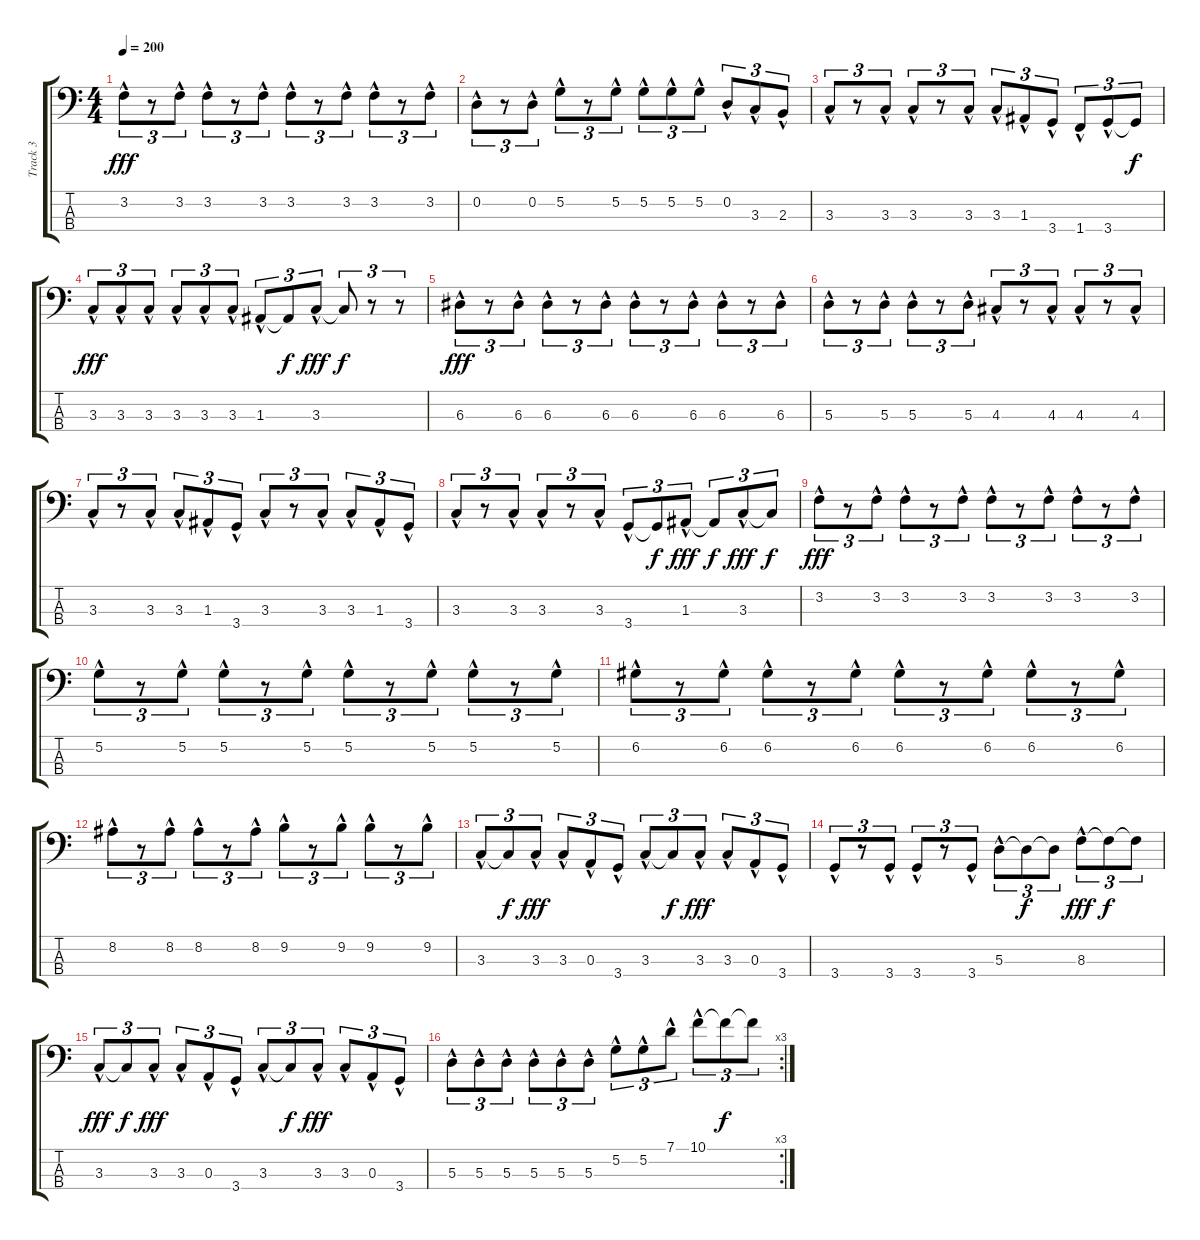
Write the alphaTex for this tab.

\track ("Track 3" "Track 3") {instrument electricbasspick bank 2}
\staff {score tabs}
\tuning (G2 D2 A1 E1) {hide}
\ts (4 4)
\tempo 200
\clef f4
\ks c
3.2{hac}.8{tu (3 2) dy fff} r.8{tu (3 2)} 3.2{hac}.8{tu (3 2)} 3.2{hac}.8{tu (3 2)} r.8{tu (3 2)} 3.2{hac}.8{tu (3 2)} 3.2{hac}.8{tu (3 2)} r.8{tu (3 2)} 3.2{hac}.8{tu (3 2)} 3.2{hac}.8{tu (3 2)} r.8{tu (3 2)} 3.2{hac}.8{tu (3 2)} |
0.2{hac}.8{tu (3 2)} r.8{tu (3 2)} 0.2{hac}.8{tu (3 2)} 5.2{hac}.8{tu (3 2)} r.8{tu (3 2)} 5.2{hac}.8{tu (3 2)} 5.2{hac}.8{tu (3 2)} 5.2{hac}.8{tu (3 2)} 5.2{hac}.8{tu (3 2)} 0.2{hac}.8{tu (3 2)} 3.3{hac}.8{tu (3 2)} 2.3{hac}.8{tu (3 2)} |
3.3{hac}.8{tu (3 2)} r.8{tu (3 2)} 3.3{hac}.8{tu (3 2)} 3.3{hac}.8{tu (3 2)} r.8{tu (3 2)} 3.3{hac}.8{tu (3 2)} 3.3{hac}.8{tu (3 2)} 1.3{hac}.8{tu (3 2)} 3.4{hac}.8{tu (3 2)} 1.4{hac}.8{tu (3 2)} 3.4{hac}.8{tu (3 2)} 3.4{t}.8{tu (3 2) dy f} |
3.3{hac}.8{tu (3 2) dy fff} 3.3{hac}.8{tu (3 2)} 3.3{hac}.8{tu (3 2)} 3.3{hac}.8{tu (3 2)} 3.3{hac}.8{tu (3 2)} 3.3{hac}.8{tu (3 2)} 1.3{hac}.8{tu (3 2)} 1.3{t}.8{tu (3 2) dy f} 3.3{hac}.8{tu (3 2) dy fff} 3.3{t}.8{tu (3 2) dy f} r.8{tu (3 2)} r.8{tu (3 2)} |
6.3{hac}.8{tu (3 2) dy fff} r.8{tu (3 2)} 6.3{hac}.8{tu (3 2)} 6.3{hac}.8{tu (3 2)} r.8{tu (3 2)} 6.3{hac}.8{tu (3 2)} 6.3{hac}.8{tu (3 2)} r.8{tu (3 2)} 6.3{hac}.8{tu (3 2)} 6.3{hac}.8{tu (3 2)} r.8{tu (3 2)} 6.3{hac}.8{tu (3 2)} |
5.3{hac}.8{tu (3 2)} r.8{tu (3 2)} 5.3{hac}.8{tu (3 2)} 5.3{hac}.8{tu (3 2)} r.8{tu (3 2)} 5.3{hac}.8{tu (3 2)} 4.3{hac}.8{tu (3 2)} r.8{tu (3 2)} 4.3{hac}.8{tu (3 2)} 4.3{hac}.8{tu (3 2)} r.8{tu (3 2)} 4.3{hac}.8{tu (3 2)} |
3.3{hac}.8{tu (3 2)} r.8{tu (3 2)} 3.3{hac}.8{tu (3 2)} 3.3{hac}.8{tu (3 2)} 1.3{hac}.8{tu (3 2)} 3.4{hac}.8{tu (3 2)} 3.3{hac}.8{tu (3 2)} r.8{tu (3 2)} 3.3{hac}.8{tu (3 2)} 3.3{hac}.8{tu (3 2)} 1.3{hac}.8{tu (3 2)} 3.4{hac}.8{tu (3 2)} |
3.3{hac}.8{tu (3 2)} r.8{tu (3 2)} 3.3{hac}.8{tu (3 2)} 3.3{hac}.8{tu (3 2)} r.8{tu (3 2)} 3.3{hac}.8{tu (3 2)} 3.4{hac}.8{tu (3 2)} 3.4{t}.8{tu (3 2) dy f} 1.3{hac}.8{tu (3 2) dy fff} 1.3{t}.8{tu (3 2) dy f} 3.3{hac}.8{tu (3 2) dy fff} 3.3{t}.8{tu (3 2) dy f} |
3.2{hac}.8{tu (3 2) dy fff} r.8{tu (3 2)} 3.2{hac}.8{tu (3 2)} 3.2{hac}.8{tu (3 2)} r.8{tu (3 2)} 3.2{hac}.8{tu (3 2)} 3.2{hac}.8{tu (3 2)} r.8{tu (3 2)} 3.2{hac}.8{tu (3 2)} 3.2{hac}.8{tu (3 2)} r.8{tu (3 2)} 3.2{hac}.8{tu (3 2)} |
5.2{hac}.8{tu (3 2)} r.8{tu (3 2)} 5.2{hac}.8{tu (3 2)} 5.2{hac}.8{tu (3 2)} r.8{tu (3 2)} 5.2{hac}.8{tu (3 2)} 5.2{hac}.8{tu (3 2)} r.8{tu (3 2)} 5.2{hac}.8{tu (3 2)} 5.2{hac}.8{tu (3 2)} r.8{tu (3 2)} 5.2{hac}.8{tu (3 2)} |
6.2{hac}.8{tu (3 2)} r.8{tu (3 2)} 6.2{hac}.8{tu (3 2)} 6.2{hac}.8{tu (3 2)} r.8{tu (3 2)} 6.2{hac}.8{tu (3 2)} 6.2{hac}.8{tu (3 2)} r.8{tu (3 2)} 6.2{hac}.8{tu (3 2)} 6.2{hac}.8{tu (3 2)} r.8{tu (3 2)} 6.2{hac}.8{tu (3 2)} |
8.2{hac}.8{tu (3 2)} r.8{tu (3 2)} 8.2{hac}.8{tu (3 2)} 8.2{hac}.8{tu (3 2)} r.8{tu (3 2)} 8.2{hac}.8{tu (3 2)} 9.2{hac}.8{tu (3 2)} r.8{tu (3 2)} 9.2{hac}.8{tu (3 2)} 9.2{hac}.8{tu (3 2)} r.8{tu (3 2)} 9.2{hac}.8{tu (3 2)} |
3.3{hac}.8{tu (3 2)} 3.3{t}.8{tu (3 2) dy f} 3.3{hac}.8{tu (3 2) dy fff} 3.3{hac}.8{tu (3 2)} 0.3{hac}.8{tu (3 2)} 3.4{hac}.8{tu (3 2)} 3.3{hac}.8{tu (3 2)} 3.3{t}.8{tu (3 2) dy f} 3.3{hac}.8{tu (3 2) dy fff} 3.3{hac}.8{tu (3 2)} 0.3{hac}.8{tu (3 2)} 3.4{hac}.8{tu (3 2)} |
3.4{hac}.8{tu (3 2)} r.8{tu (3 2)} 3.4{hac}.8{tu (3 2)} 3.4{hac}.8{tu (3 2)} r.8{tu (3 2)} 3.4{hac}.8{tu (3 2)} 5.3{hac}.8{tu (3 2)} 5.3{t}.8{tu (3 2) dy f} 5.3{t}.8{tu (3 2)} 8.3{hac}.8{tu (3 2) dy fff} 8.3{t}.8{tu (3 2) dy f} 8.3{t}.8{tu (3 2)} |
3.3{hac}.8{tu (3 2) dy fff} 3.3{t}.8{tu (3 2) dy f} 3.3{hac}.8{tu (3 2) dy fff} 3.3{hac}.8{tu (3 2)} 0.3{hac}.8{tu (3 2)} 3.4{hac}.8{tu (3 2)} 3.3{hac}.8{tu (3 2)} 3.3{t}.8{tu (3 2) dy f} 3.3{hac}.8{tu (3 2) dy fff} 3.3{hac}.8{tu (3 2)} 0.3{hac}.8{tu (3 2)} 3.4{hac}.8{tu (3 2)} |
\rc 3
5.3{hac}.8{tu (3 2)} 5.3{hac}.8{tu (3 2)} 5.3{hac}.8{tu (3 2)} 5.3{hac}.8{tu (3 2)} 5.3{hac}.8{tu (3 2)} 5.3{hac}.8{tu (3 2)} 5.2{hac}.8{tu (3 2)} 5.2{hac}.8{tu (3 2)} 7.1{hac}.8{tu (3 2)} 10.1{hac}.8{tu (3 2)} 10.1{t}.8{tu (3 2) dy f} 10.1{t}.8{tu (3 2)}
